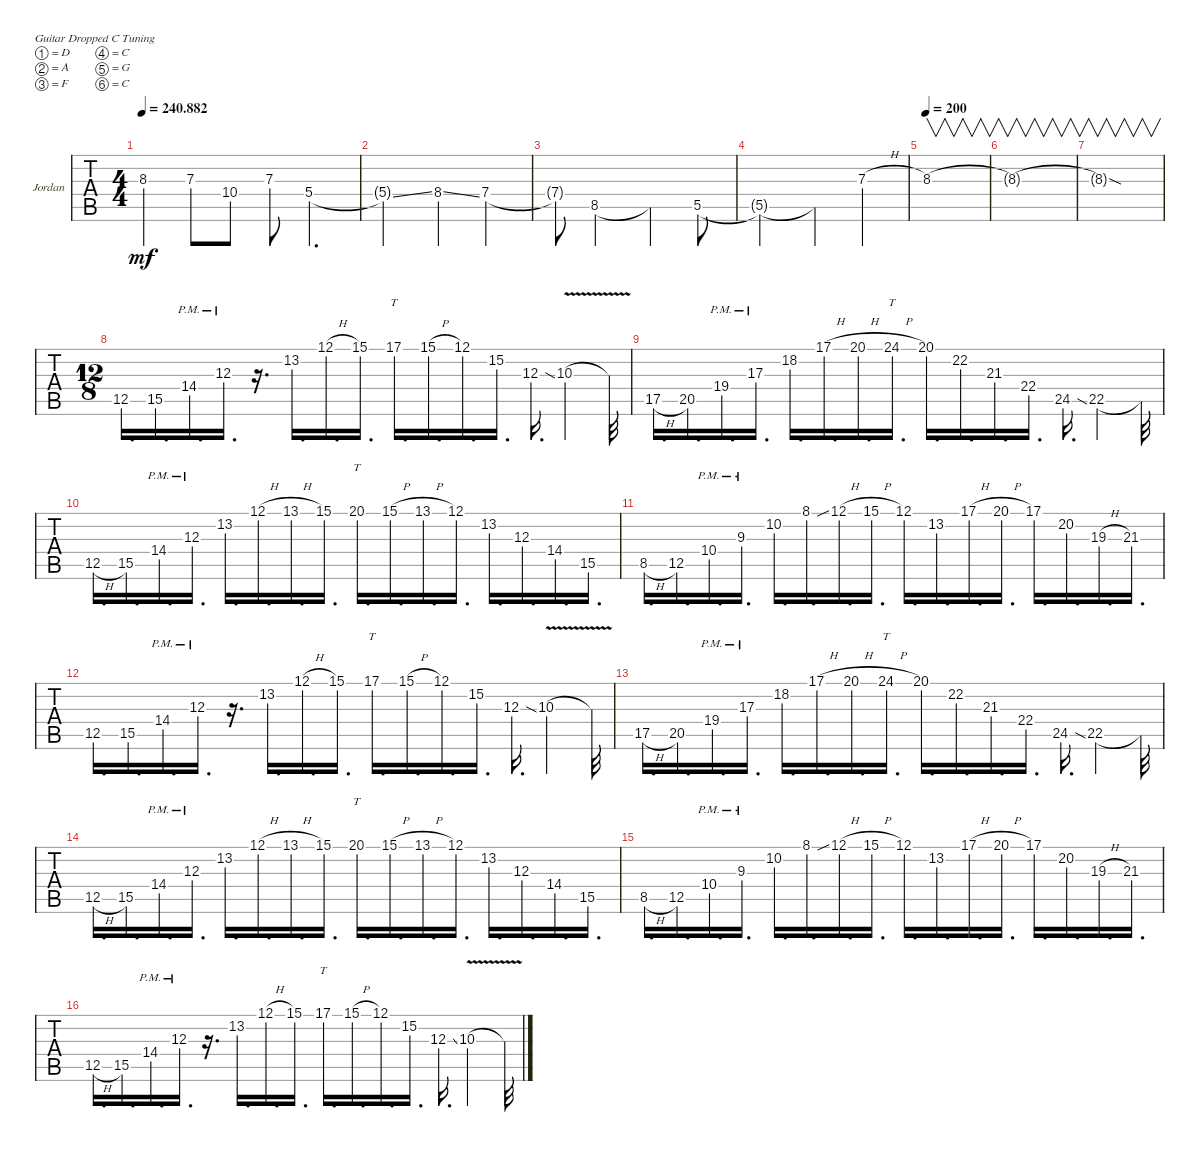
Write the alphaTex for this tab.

\bracketExtendMode groupsimilarinstruments
\firstSystemTrackNameOrientation horizontal
\otherSystemsTrackNameOrientation horizontal
\track ("Jid-Lee" "Jordan") {instrument overdrivenguitar}
\staff {tabs}
\tuning (D4 A3 F3 C3 G2 C2)
\ts (4 4)
\tempo
240.882
\accidentals auto
\clef g2
\ottava regular
\simile none
\ks c
8.3{t}.4{dy mf} 7.3.8 10.4.8 7.3.8 5.4.4{d} |
5.4{ss t}.2 8.4{ss}.4 7.4.4 |
7.4{t}.8 8.5.2 8.5{t}.4 5.5.8 |
5.5{t}.2 5.5{t}.4 7.3{h}.4 |
\tempo 200
8.3.1{v} |
8.3{t}.1{v} |
8.3{sod t}.1{v} |
\ts (12 8)
12.5.16{d} 15.5.16{d} 14.4{pm}.16{d} 12.3{pm}.16{d} r.16{d} 13.2.16{d} 12.1{h}.16{d} 15.1.16{d} 17.1.16{tt d} 15.1{h}.16{d} 12.1.16{d} 15.2.16{d} 12.3{ss}.16{d} 10.3{v}.4 10.3{t}.32 |
17.5{h}.16{d} 20.5.16{d} 19.4{pm}.16{d} 17.3{pm}.16{d} 18.2.16{d} 17.1{h}.16{d} 20.1{h}.16{d} 24.1{h}.16{tt d} 20.1.16{d} 22.2.16{d} 21.3.16{d} 22.4.16{d} 24.5{ss}.16{d} 22.5.4 22.5{t}.32 |
12.5{h}.16{d} 15.5.16{d} 14.4{pm}.16{d} 12.3{pm}.16{d} 13.2.16{d} 12.1{h}.16{d} 13.1{h}.16{d} 15.1.16{d} 20.1.16{tt d} 15.1{h}.16{d} 13.1{h}.16{d} 12.1.16{d} 13.2.16{d} 12.3.16{d} 14.4.16{d} 15.5.16{d} |
8.5{h}.16{d} 12.5.16{d} 10.4{pm}.16{d} 9.3{pm}.16{d} 10.2.16{d} 8.1{ss}.16{d} 12.1{h}.16{d} 15.1{h}.16{d} 12.1.16{d} 13.2.16{d} 17.1{h}.16{d} 20.1{h}.16{d} 17.1.16{d} 20.2.16{d} 19.3{h}.16{d} 21.3.16{d} |
12.5.16{d} 15.5.16{d} 14.4{pm}.16{d} 12.3{pm}.16{d} r.16{d} 13.2.16{d} 12.1{h}.16{d} 15.1.16{d} 17.1.16{tt d} 15.1{h}.16{d} 12.1.16{d} 15.2.16{d} 12.3{ss}.16{d} 10.3{v}.4 10.3{t}.32 |
17.5{h}.16{d} 20.5.16{d} 19.4{pm}.16{d} 17.3{pm}.16{d} 18.2.16{d} 17.1{h}.16{d} 20.1{h}.16{d} 24.1{h}.16{tt d} 20.1.16{d} 22.2.16{d} 21.3.16{d} 22.4.16{d} 24.5{ss}.16{d} 22.5.4 22.5{t}.32 |
12.5{h}.16{d} 15.5.16{d} 14.4{pm}.16{d} 12.3{pm}.16{d} 13.2.16{d} 12.1{h}.16{d} 13.1{h}.16{d} 15.1.16{d} 20.1.16{tt d} 15.1{h}.16{d} 13.1{h}.16{d} 12.1.16{d} 13.2.16{d} 12.3.16{d} 14.4.16{d} 15.5.16{d} |
8.5{h}.16{d} 12.5.16{d} 10.4{pm}.16{d} 9.3{pm}.16{d} 10.2.16{d} 8.1{ss}.16{d} 12.1{h}.16{d} 15.1{h}.16{d} 12.1.16{d} 13.2.16{d} 17.1{h}.16{d} 20.1{h}.16{d} 17.1.16{d} 20.2.16{d} 19.3{h}.16{d} 21.3.16{d} |
12.5{h}.16{d} 15.5.16{d} 14.4{pm}.16{d} 12.3{pm}.16{d} r.16{d} 13.2.16{d} 12.1{h}.16{d} 15.1.16{d} 17.1.16{tt d} 15.1{h}.16{d} 12.1.16{d} 15.2.16{d} 12.3{ss}.16{d} 10.3{v}.4 10.3{t}.32
